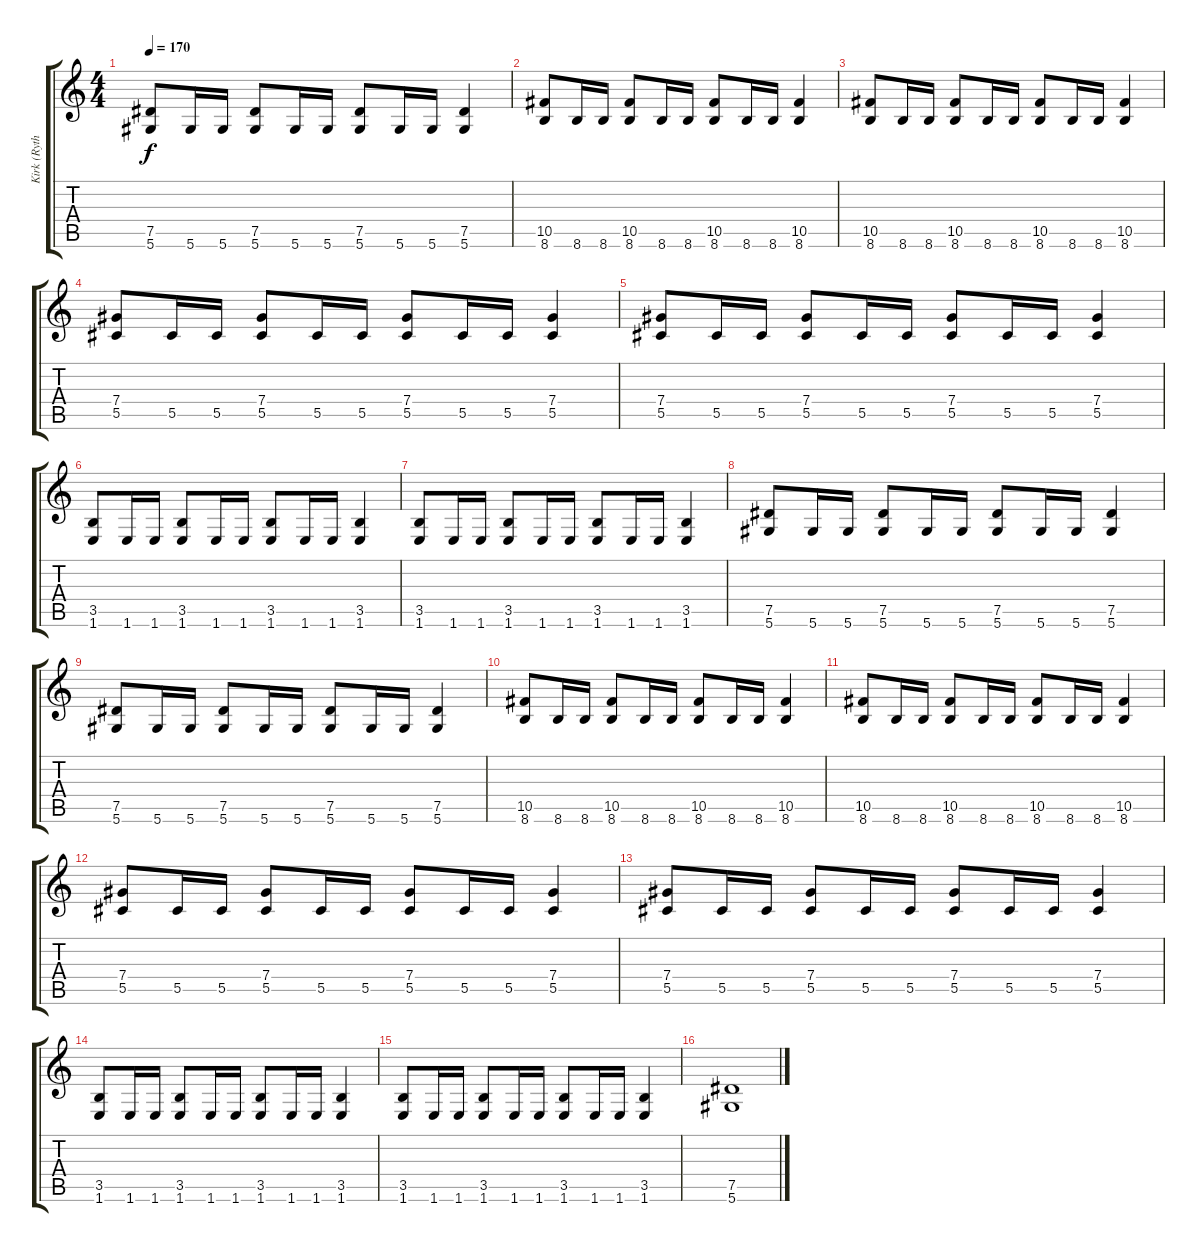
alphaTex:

\track ("Kirk (Rythm)" "Kirk (Ryth") {instrument acousticguitarnylon}
\staff {score tabs}
\tuning (Eb4 Bb3 Gb3 Db3 Ab2 Eb2) {hide}
\ts (4 4)
\tempo 170
\clef g2
\ks c
(7.5 5.6).8{dy f} 5.6.16 5.6.16 (7.5 5.6).8 5.6.16 5.6.16 (7.5 5.6).8 5.6.16 5.6.16 (7.5 5.6).4 |
(10.5 8.6).8 8.6.16 8.6.16 (10.5 8.6).8 8.6.16 8.6.16 (10.5 8.6).8 8.6.16 8.6.16 (10.5 8.6).4 |
(10.5 8.6).8 8.6.16 8.6.16 (10.5 8.6).8 8.6.16 8.6.16 (10.5 8.6).8 8.6.16 8.6.16 (10.5 8.6).4 |
(7.4 5.5).8 5.5.16 5.5.16 (7.4 5.5).8 5.5.16 5.5.16 (7.4 5.5).8 5.5.16 5.5.16 (7.4 5.5).4 |
(7.4 5.5).8 5.5.16 5.5.16 (7.4 5.5).8 5.5.16 5.5.16 (7.4 5.5).8 5.5.16 5.5.16 (7.4 5.5).4 |
(3.5 1.6).8 1.6.16 1.6.16 (3.5 1.6).8 1.6.16 1.6.16 (3.5 1.6).8 1.6.16 1.6.16 (3.5 1.6).4 |
(3.5 1.6).8 1.6.16 1.6.16 (3.5 1.6).8 1.6.16 1.6.16 (3.5 1.6).8 1.6.16 1.6.16 (3.5 1.6).4 |
(7.5 5.6).8 5.6.16 5.6.16 (7.5 5.6).8 5.6.16 5.6.16 (7.5 5.6).8 5.6.16 5.6.16 (7.5 5.6).4 |
(7.5 5.6).8 5.6.16 5.6.16 (7.5 5.6).8 5.6.16 5.6.16 (7.5 5.6).8 5.6.16 5.6.16 (7.5 5.6).4 |
(10.5 8.6).8 8.6.16 8.6.16 (10.5 8.6).8 8.6.16 8.6.16 (10.5 8.6).8 8.6.16 8.6.16 (10.5 8.6).4 |
(10.5 8.6).8 8.6.16 8.6.16 (10.5 8.6).8 8.6.16 8.6.16 (10.5 8.6).8 8.6.16 8.6.16 (10.5 8.6).4 |
(7.4 5.5).8 5.5.16 5.5.16 (7.4 5.5).8 5.5.16 5.5.16 (7.4 5.5).8 5.5.16 5.5.16 (7.4 5.5).4 |
(7.4 5.5).8 5.5.16 5.5.16 (7.4 5.5).8 5.5.16 5.5.16 (7.4 5.5).8 5.5.16 5.5.16 (7.4 5.5).4 |
(3.5 1.6).8 1.6.16 1.6.16 (3.5 1.6).8 1.6.16 1.6.16 (3.5 1.6).8 1.6.16 1.6.16 (3.5 1.6).4 |
(3.5 1.6).8 1.6.16 1.6.16 (3.5 1.6).8 1.6.16 1.6.16 (3.5 1.6).8 1.6.16 1.6.16 (3.5 1.6).4 |
(7.5 5.6).1
